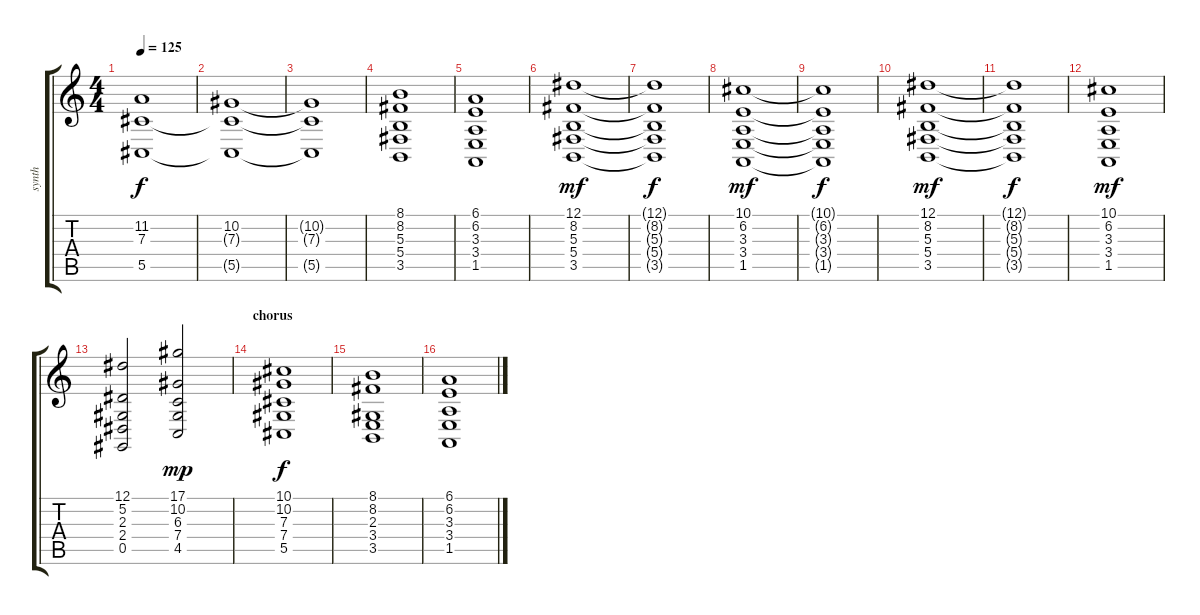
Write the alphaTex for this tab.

\track ("synth" "synth") {instrument stringensemble1}
\staff {score tabs}
\tuning (Eb4 Bb3 Gb3 Db3 Ab2 Eb2) {hide}
\ts (4 4)
\tempo 125
\clef g2
\ks c
(11.2{t} 7.3{t} 5.5{t}).1{dy f} |
(10.2 7.3{t} 5.5{t}).1 |
(10.2{t} 7.3{t} 5.5{t}).1 |
(8.1 8.2 5.3 5.4 3.5).1{volume 10 instrument stringensemble1} |
(6.1 6.2 3.3 3.4 1.5).1 |
(12.1 8.2 5.3 5.4 3.5).1{dy mf} |
(12.1{t} 8.2{t} 5.3{t} 5.4{t} 3.5{t}).1{dy f} |
(10.1 6.2 3.3 3.4 1.5).1{dy mf} |
(10.1{t} 6.2{t} 3.3{t} 3.4{t} 1.5{t}).1{dy f} |
(12.1 8.2 5.3 5.4 3.5).1{dy mf} |
(12.1{t} 8.2{t} 5.3{t} 5.4{t} 3.5{t}).1{dy f} |
(10.1 6.2 3.3 3.4 1.5).1{dy mf} |
(12.1 5.2 2.3 2.4 0.5).2 (17.1 10.2 6.3 7.4 4.5).2{dy mp} |
\section ("" "chorus")
(10.1 10.2 7.3 7.4 5.5).1{dy f} |
(8.1 8.2 2.3 3.4 3.5).1 |
(6.1 6.2 3.3 3.4 1.5).1
